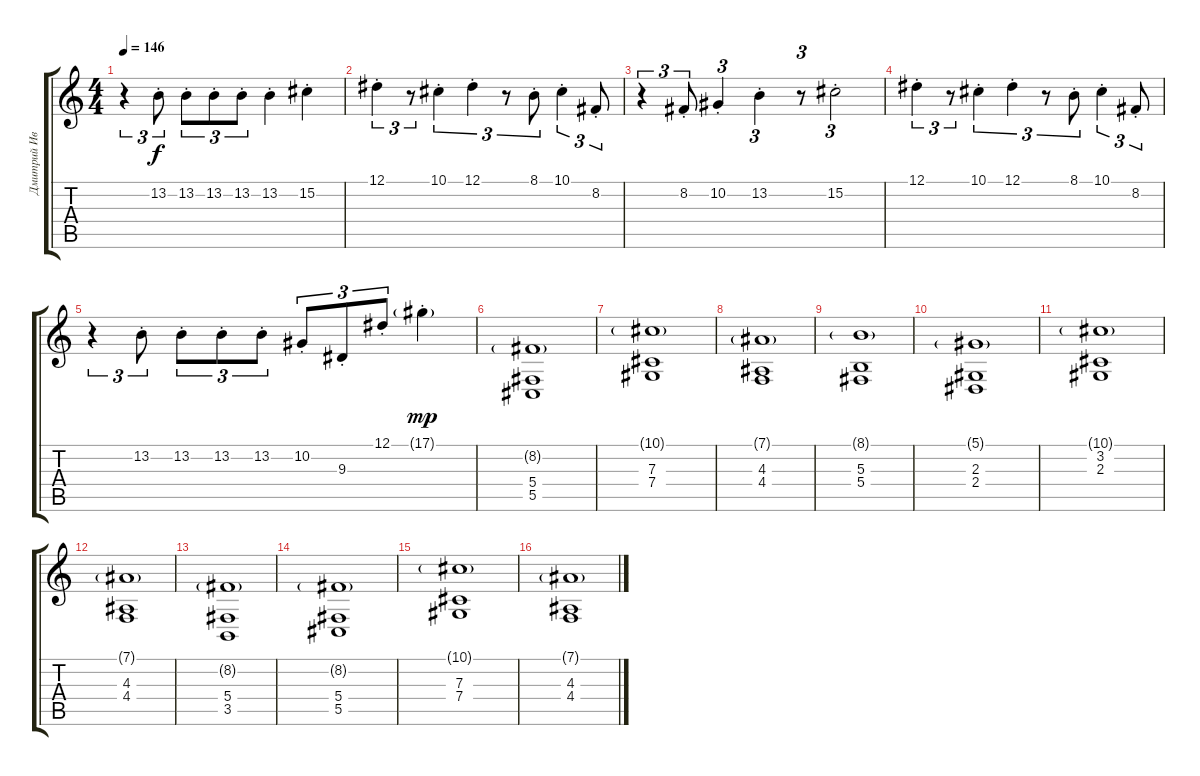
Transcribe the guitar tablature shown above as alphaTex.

\track ("Дмитрий Иванов" "Дмитрий Ив") {instrument stringensemble1}
\staff {score tabs}
\tuning (Eb4 Bb3 Gb3 Db3 Ab2 Eb2) {hide}
\ts (4 4)
\tempo 146
\clef g2
\ks c
r.4{tu (3 2) dy f} 13.2{st}.8{tu (3 2)} 13.2{st}.8{tu (3 2)} 13.2{st}.8{tu (3 2)} 13.2{st}.8{tu (3 2)} 13.2{st}.4 15.2{st}.4 |
12.1{st}.4{tu (3 2)} r.8{tu (3 2)} 10.1{st}.4{tu (3 2)} 12.1{st}.4{tu (3 2)} r.8{tu (3 2)} 8.1{st}.8{tu (3 2)} 10.1{st}.4{tu (3 2)} 8.2{st}.8{tu (3 2)} |
r.4{tu (3 2)} 8.2{st}.8{tu (3 2)} 10.2{st}.4{tu (3 2)} 13.2{st}.4{tu (3 2)} r.8{tu (3 2)} 15.2{st}.2{tu (3 2)} |
12.1{st}.4{tu (3 2)} r.8{tu (3 2)} 10.1{st}.4{tu (3 2)} 12.1{st}.4{tu (3 2)} r.8{tu (3 2)} 8.1{st}.8{tu (3 2)} 10.1{st}.4{tu (3 2)} 8.2{st}.8{tu (3 2)} |
r.4{tu (3 2)} 13.2{st}.8{tu (3 2)} 13.2{st}.8{tu (3 2)} 13.2{st}.8{tu (3 2)} 13.2{st}.8{tu (3 2)} 10.2{st}.8{tu (3 2)} 9.3{st}.8{tu (3 2)} 12.1{st}.8{tu (3 2)} 17.1{g st}.4{dy mp} |
(8.2{g} 5.4 5.5).1 |
(10.1{g} 7.3 7.4).1 |
(7.1{g} 4.3 4.4).1 |
(8.1{g} 5.3 5.4).1 |
(5.1{g} 2.3 2.4).1 |
(10.1{g} 3.2 2.3).1 |
(7.1{g} 4.3 4.4).1 |
(8.2{g} 5.4 3.5).1 |
(8.2{g} 5.4 5.5).1 |
(10.1{g} 7.3 7.4).1 |
(7.1{g} 4.3 4.4).1
